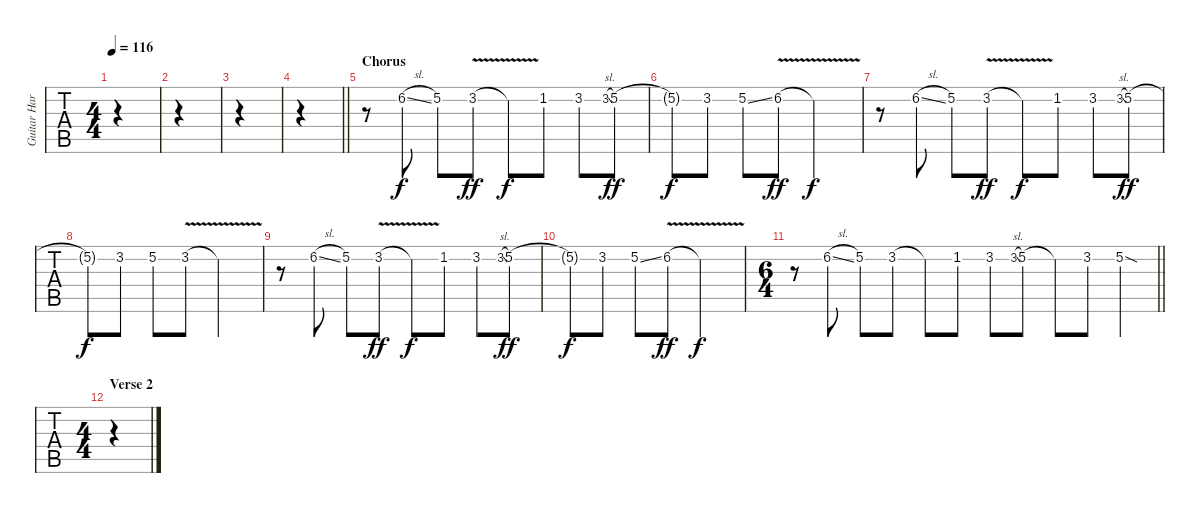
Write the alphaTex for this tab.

\track ("Guitar Harmony (Tr. 11A)" "Guitar Har") {instrument distortionguitar}
\staff {tabs}
\tuning (E4 B3 G3 D3 A2 E2) {hide}
\ts (4 4)
\tempo 116
\clef g2
\ks c
|
|
|
\barLineRight lightlight
|
\section ("" "Chorus")
r.8 6.2{sl}.8 5.2.8 3.2{v ac}.8{dy ff} 3.2{t}.8{dy f} 1.2.8 3.2.8 3.2{sl}.8{gr onbeat} 5.2{ac}.8{dy ff} |
5.2{t}.8{dy f} 3.2.8 5.2{ss}.8 6.2{v ac}.8{dy ff} 6.2{t}.2{dy f} |
r.8 6.2{sl}.8 5.2.8 3.2{v ac}.8{dy ff} 3.2{t}.8{dy f} 1.2.8 3.2.8 3.2{sl}.8{gr onbeat} 5.2{ac}.8{dy ff} |
5.2{t}.8{dy f} 3.2.8 5.2.8 3.2{v}.8 3.2{t}.2 |
r.8 6.2{sl}.8 5.2.8 3.2{v ac}.8{dy ff} 3.2{t}.8{dy f} 1.2.8 3.2.8 3.2{sl}.8{gr onbeat} 5.2{ac}.8{dy ff} |
5.2{t}.8{dy f} 3.2.8 5.2{ss}.8 6.2{v ac}.8{dy ff} 6.2{t}.2{dy f} |
\ts (6 4)
\barLineRight lightlight
r.8 6.2{sl}.8 5.2.8 3.2.8 3.2{t}.8 1.2.8 3.2.8 3.2{sl}.8{gr onbeat} 5.2.8 5.2{t}.8 3.2.8 5.2{sod}.4 |
\ts (4 4)
\section ("" "Verse 2")
